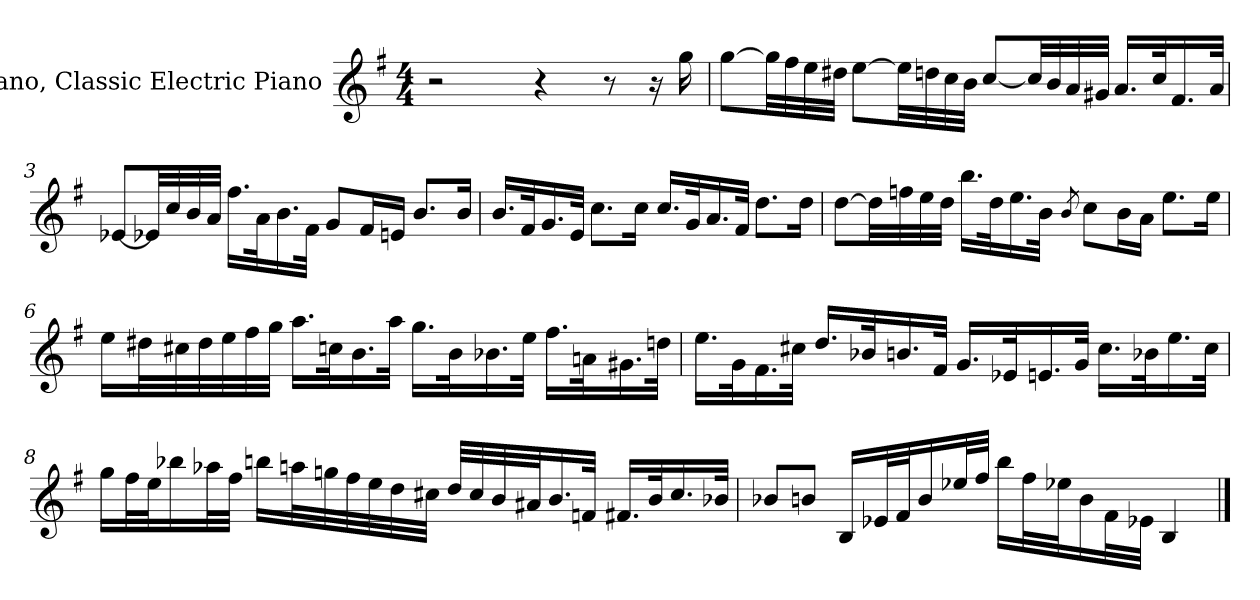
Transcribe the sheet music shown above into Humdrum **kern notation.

**kern
*part1
*staff1
*I"Piano, Classic Electric Piano
*I'Pno.
*clefG2
*k[f#]
*G:
*M4/4
*MM60
=1
2r
4r
8r
16r
16gg\
=2
[8gg\L
32gg\LL]
32ff#\
32ee\
32dd#X\JJJ
[8ee\L
32ee\LL]
32ddn\
32cc\
32b\JJJ
[8cc/L
32cc/LL]
32b/
32a/
32g#X/JJJ
16.a/LL
32cc/k
16.f#/
32a/JJk
=3
[8e-Xi/L
32e-Xi/LL]
32cc/
32b/
32a/JJJ
16.ff#\LL
32a\k
16.b\
32f#\JJk
8g/L
16f#/L
16e/JJ
8.b/L
16b/Jk
!!LO:LB:g=z
=4
16.b/LL
32f#/k
16.g/
32e/JJk
8.cc\L
16cc\Jk
16.cc/LL
32g/k
16.a/
32f#/JJk
8.dd\L
16dd\Jk
=5
[8dd\L
32dd\LL]
32ffn\
32ee\
32dd\JJJ
16.bb\LL
32dd\k
16.ee\
32b\JJk
8qb/
8cc\L
16b\L
16a\JJ
8.ee\L
16ee\Jk
!!LO:LB:g=z
=6
16ee\LL
32dd#X\L
32cc#X\
32dd#\
32ee\
32ff#\
32gg\JJJ
16.aa\LL
32ccn\k
16.b\
32aa\JJk
16.gg\LL
32b\k
16.b-Xi\
32ee\JJk
16.ff#\LL
32an\k
16.g#X\
32ddn\JJk
!!LO:LB:g=z
=7
16.ee\LL
32g\k
16.f#\
32cc#X\JJk
16.dd/LL
32b-Xi/k
16.b/
32f#/JJk
16.g/LL
32e-Xi/k
16.e/
32g/JJk
16.cc#\LL
32b-Xi\k
16.ee\
32cc#\JJk
!!LO:LB:g=z
=8
16gg\LL
32ff#\L
32ee\J
16bb-Xi\
32aa-Xi\L
32ff#\JJJ
16bb\LL
32aan\L
32ggn\
32ff#\
32ee\
32dd\
32cc#X\JJJ
32dd/LLL
32cc#/
32b/
32a#X/J
16.b/
32fni/JJk
16.f#/LL
32b/k
16.cc#/
32b-Xi/JJk
=9
8b-Xi/L
8b/J
16B/LL
32e-Xi/L
32f#/J
16b/
32ee-Xi/L
32ff#/JJJ
16bb\LL
32ff#\L
32ee-Xi\J
16b\
32f#\L
32e-Xi\JJJ
4B/
==
*-
